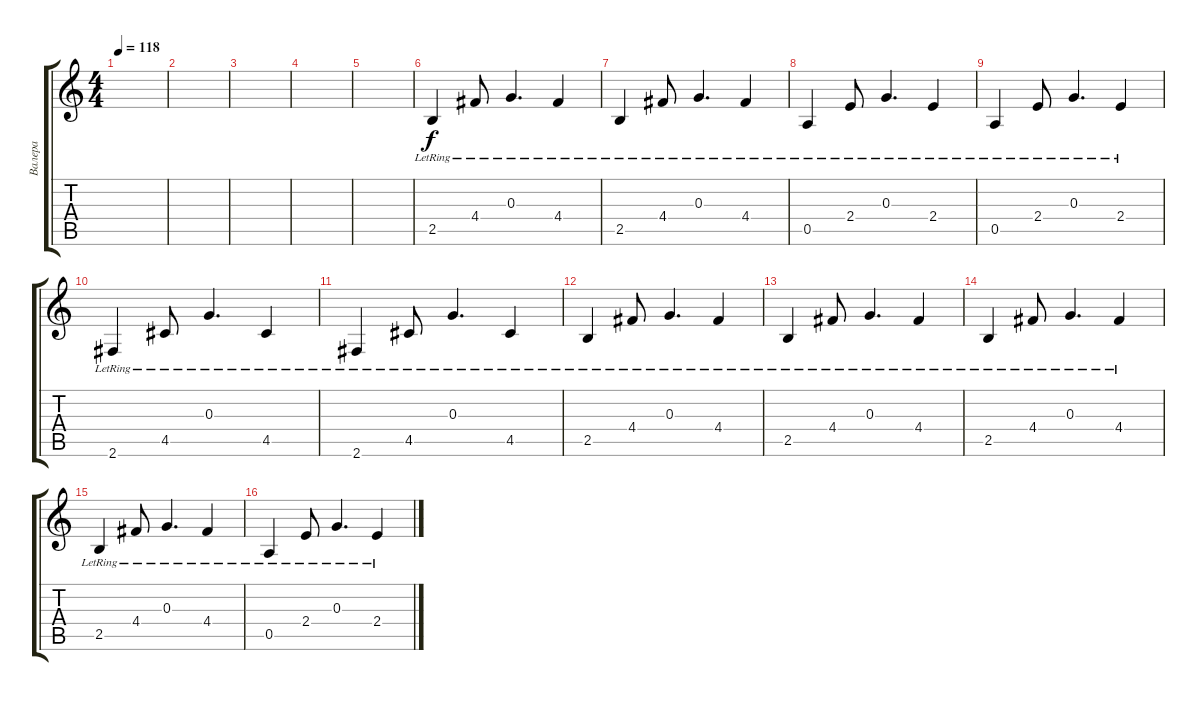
\track ("Валера" "Валера") {instrument acousticguitarsteel}
\staff {score tabs}
\tuning (E4 B3 G3 D3 A2 E2) {hide}
\ts (4 4)
\tempo 118
\clef g2
\ks c
|
|
|
|
|
2.5{lr}.4 4.4{lr}.8 0.3{lr}.4{d} 4.4{lr}.4 |
2.5{lr}.4 4.4{lr}.8 0.3{lr}.4{d} 4.4{lr}.4 |
0.5{lr}.4 2.4{lr}.8 0.3{lr}.4{d} 2.4{lr}.4 |
0.5{lr}.4 2.4{lr}.8 0.3{lr}.4{d} 2.4{lr}.4 |
2.6{lr}.4 4.5{lr}.8 0.3{lr}.4{d} 4.5{lr}.4 |
2.6{lr}.4 4.5{lr}.8 0.3{lr}.4{d} 4.5{lr}.4 |
2.5{lr}.4 4.4{lr}.8 0.3{lr}.4{d} 4.4{lr}.4 |
2.5{lr}.4 4.4{lr}.8 0.3{lr}.4{d} 4.4{lr}.4 |
2.5{lr}.4 4.4{lr}.8 0.3{lr}.4{d} 4.4{lr}.4 |
2.5{lr}.4 4.4{lr}.8 0.3{lr}.4{d} 4.4{lr}.4 |
0.5{lr}.4 2.4{lr}.8 0.3{lr}.4{d} 2.4{lr}.4
